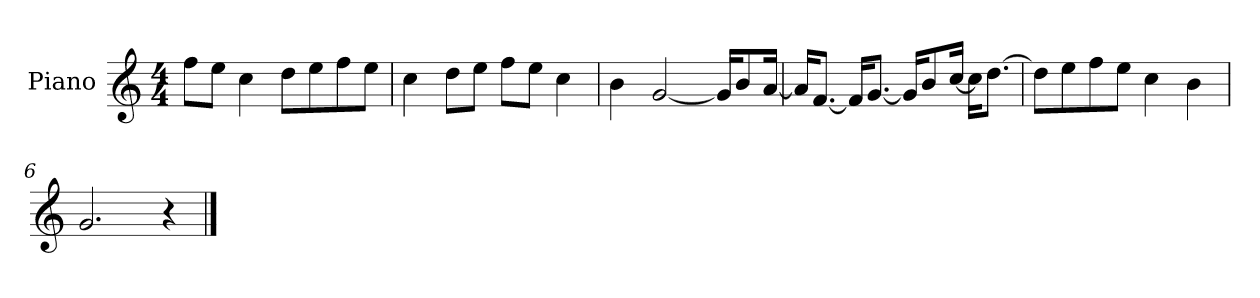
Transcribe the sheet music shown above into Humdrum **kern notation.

**kern
*part1
*staff1
*I"Piano
*I'P-no
*clefG2
*k[]
*M4/4
*MM90
=1
8ff\L
8ee\J
4cc\
8dd\L
8ee\
8ff\
8ee\J
=2
4cc\
8dd\L
8ee\J
8ff\L
8ee\J
4cc\
=3
4b\
[2g/
16g/KL]
8b/
[16a/Jk
=4
16a/KL]
[8.f/J
16f/KL]
[8.g/J
16g/KL]
8b/
[16cc/Jk
16cc\KL]
[8.dd\J
=5
8dd\L]
8ee\
8ff\
8ee\J
4cc\
4b\
=6
2.g/
4r
==
*-
